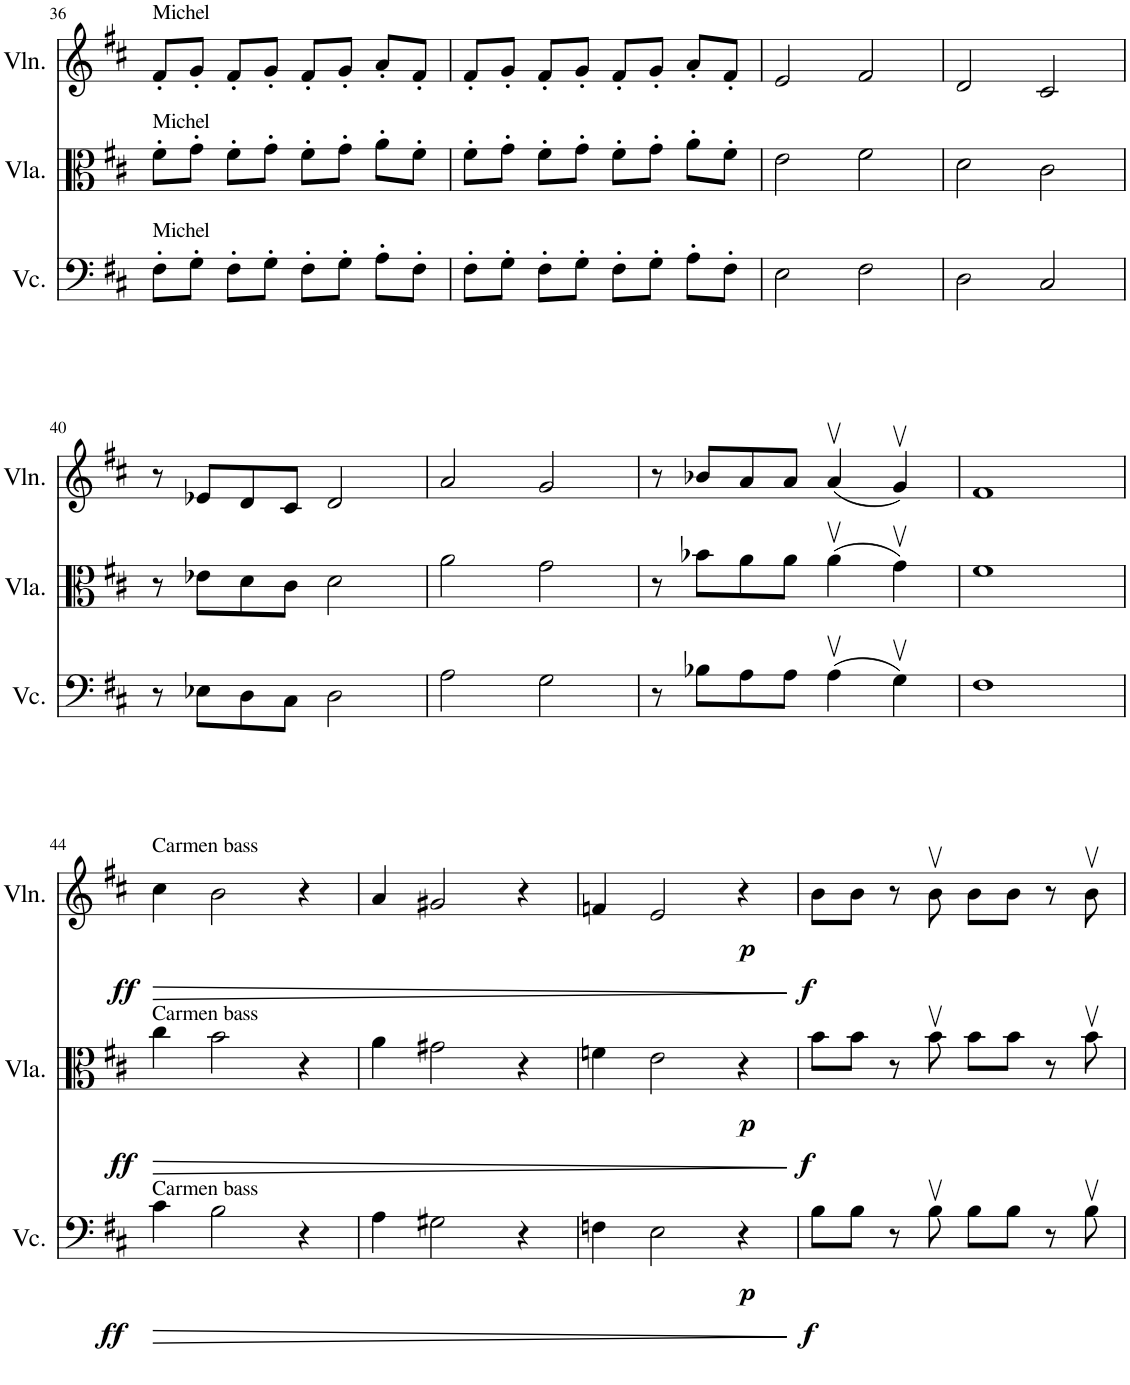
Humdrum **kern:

**kern	**dynam	**kern	**dynam	**kern	**dynam
*part3	*part3	*part2	*part2	*part1	*part1
*staff3	*staff3	*staff2	*staff2	*staff1	*staff1
*I"Violonchelo	*	*I"Viola	*	*I"Violín	*
*I'Vc.	*	*I'Vla.	*	*I'Vln.	*
!!LO:PB:g=z
*clefF4	*	*clefC3	*	*clefG2	*
*k[f#c#]	*	*k[f#c#]	*	*k[f#c#]	*
*M4/4	*	*M4/4	*	*M4/4	*
=36	=36	=36	=36	=36	=36
!	!	!	!	!LO:TX:a:t=Michel	!
!	!	!LO:TX:a:t=Michel	!	!	!
!LO:TX:a:t=Michel	!	!	!	!	!
8F#'\L	.	8f#'\L	.	8f#'/L	.
8G'\J	.	8g'\J	.	8g'/J	.
8F#'\L	.	8f#'\L	.	8f#'/L	.
8G'\J	.	8g'\J	.	8g'/J	.
8F#'\L	.	8f#'\L	.	8f#'/L	.
8G'\J	.	8g'\J	.	8g'/J	.
8A'\L	.	8a'\L	.	8a'/L	.
8F#'\J	.	8f#'\J	.	8f#'/J	.
=37	=37	=37	=37	=37	=37
8F#'\L	.	8f#'\L	.	8f#'/L	.
8G'\J	.	8g'\J	.	8g'/J	.
8F#'\L	.	8f#'\L	.	8f#'/L	.
8G'\J	.	8g'\J	.	8g'/J	.
8F#'\L	.	8f#'\L	.	8f#'/L	.
8G'\J	.	8g'\J	.	8g'/J	.
8A'\L	.	8a'\L	.	8a'/L	.
8F#'\J	.	8f#'\J	.	8f#'/J	.
=38	=38	=38	=38	=38	=38
2E\	.	2e\	.	2e/	.
2F#\	.	2f#\	.	2f#/	.
=39	=39	=39	=39	=39	=39
2D\	.	2d\	.	2d/	.
2C#/	.	2c#\	.	2c#/	.
!!LO:LB:g=z
=40	=40	=40	=40	=40	=40
8r	.	8r	.	8r	.
8E-X\L	.	8e-X\L	.	8e-X/L	.
8D\	.	8d\	.	8d/	.
8C#\J	.	8c#\J	.	8c#/J	.
2D\	.	2d\	.	2d/	.
=41	=41	=41	=41	=41	=41
2A\	.	2a\	.	2a/	.
2G\	.	2g\	.	2g/	.
=42	=42	=42	=42	=42	=42
8r	.	8r	.	8r	.
8B-X\L	.	8b-X\L	.	8b-X/L	.
8A\	.	8a\	.	8a/	.
8A\J	.	8a\J	.	8a/J	.
(4Av\	.	(4av\	.	(4av/	.
4Gv\)	.	4gv\)	.	4gv/)	.
=43	=43	=43	=43	=43	=43
1F#	.	1f#	.	1f#	.
!!LO:LB:g=z
=44	=44	=44	=44	=44	=44
!	!	!	!	!LO:TX:a:t=Carmen bass	!
!	!	!LO:TX:a:t=Carmen bass	!	!	!
!LO:TX:a:t=Carmen bass	!	!	!	!	!
!	!LO:HP:b	!	!LO:HP:b	!	!LO:HP:b
!	!LO:DY:n=1:b	!	!LO:DY:n=1:b	!	!LO:DY:n=1:b
4c#\	> ff	4cc#\	> ff	4cc#\	> ff
2B\	.	2b\	.	2b\	.
4r	.	4r	.	4r	.
=45	=45	=45	=45	=45	=45
4A\	.	4a\	.	4a/	.
2G#X\	.	2g#X\	.	2g#X/	.
4r	.	4r	.	4r	.
=46	=46	=46	=46	=46	=46
4Fn\	.	4fn\	.	4fn/	.
2E\	.	2e\	.	2e/	.
!	!LO:DY:b	!	!LO:DY:b	!	!LO:DY:b
4r	p	4r	p	4r	p
.	]	.	]	.	]
=47	=47	=47	=47	=47	=47
!	!LO:DY:b	!	!LO:DY:b	!	!LO:DY:b
8B\L	f	8b\L	f	8b\L	f
8B\J	.	8b\J	.	8b\J	.
8r	.	8r	.	8r	.
8Bv\	.	8bv\	.	8bv\	.
8B\L	.	8b\L	.	8b\L	.
8B\J	.	8b\J	.	8b\J	.
8r	.	8r	.	8r	.
8Bv\	.	8bv\	.	8bv\	.
=	=	=	=	=	=
*-	*-	*-	*-	*-	*-
